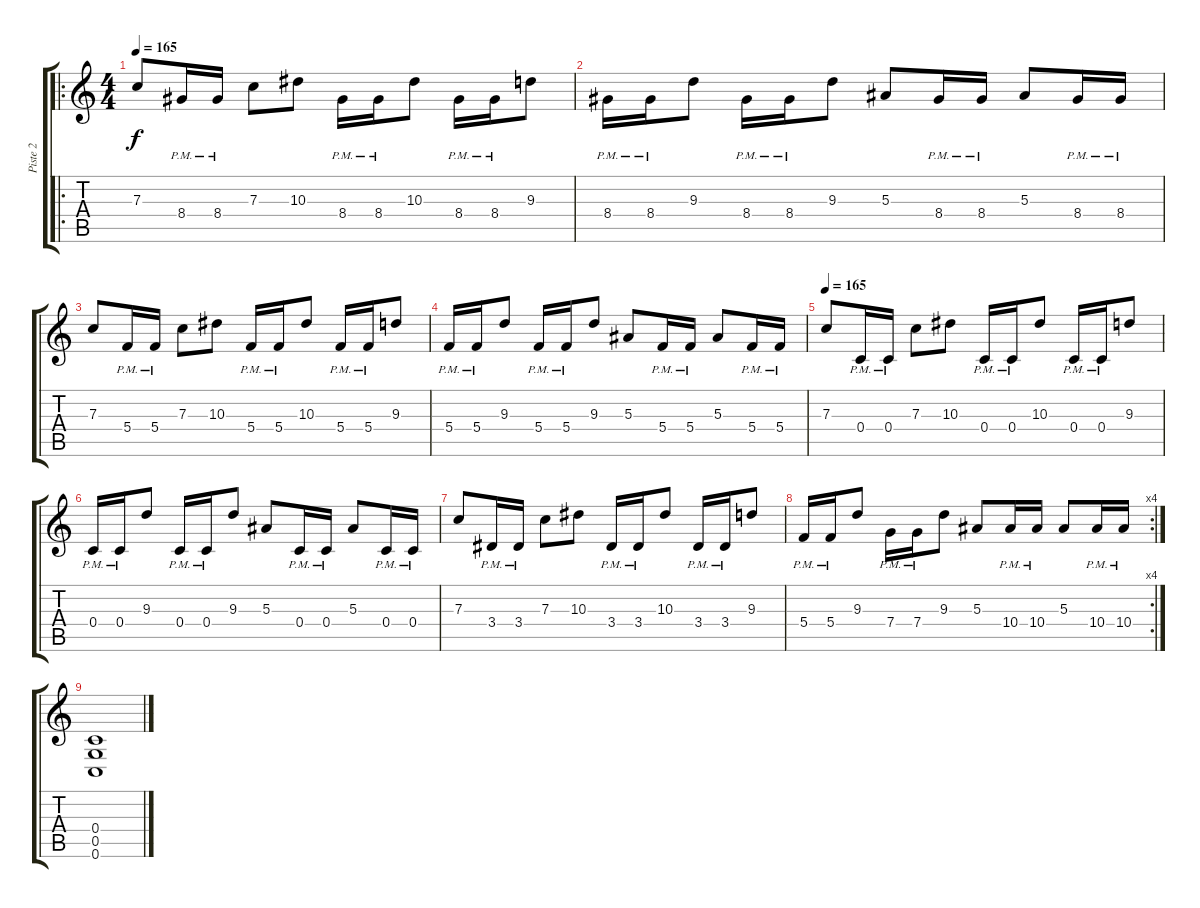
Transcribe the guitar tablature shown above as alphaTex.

\track ("Piste 2" "Piste 2") {instrument distortionguitar}
\staff {score tabs}
\tuning (D4 A3 F3 C3 G2 C2) {hide}
\ro
\ts (4 4)
\tempo 165
\clef g2
\ks c
7.3.8{dy f} 8.4{pm}.16 8.4{pm}.16 7.3.8 10.3.8 8.4{pm}.16 8.4{pm}.16 10.3.8 8.4{pm}.16 8.4{pm}.16 9.3.8 |
8.4{pm}.16 8.4{pm}.16 9.3.8 8.4{pm}.16 8.4{pm}.16 9.3.8 5.3.8 8.4{pm}.16 8.4{pm}.16 5.3.8 8.4{pm}.16 8.4{pm}.16 |
7.3.8{volume 16} 5.4{pm}.16 5.4{pm}.16 7.3.8 10.3.8 5.4{pm}.16 5.4{pm}.16 10.3.8 5.4{pm}.16 5.4{pm}.16 9.3.8 |
5.4{pm}.16 5.4{pm}.16 9.3.8 5.4{pm}.16 5.4{pm}.16 9.3.8 5.3.8 5.4{pm}.16 5.4{pm}.16 5.3.8 5.4{pm}.16 5.4{pm}.16 |
\tempo 165
7.3.8 0.4{pm}.16 0.4{pm}.16 7.3.8 10.3.8 0.4{pm}.16 0.4{pm}.16 10.3.8 0.4{pm}.16 0.4{pm}.16 9.3.8 |
0.4{pm}.16 0.4{pm}.16 9.3.8 0.4{pm}.16 0.4{pm}.16 9.3.8 5.3.8 0.4{pm}.16 0.4{pm}.16 5.3.8 0.4{pm}.16 0.4{pm}.16 |
7.3.8{volume 16} 3.4{pm}.16 3.4{pm}.16 7.3.8 10.3.8 3.4{pm}.16 3.4{pm}.16 10.3.8 3.4{pm}.16 3.4{pm}.16 9.3.8 |
\rc 4
5.4{pm}.16 5.4{pm}.16 9.3.8 7.4{pm}.16 7.4{pm}.16 9.3.8 5.3.8 10.4{pm}.16 10.4{pm}.16 5.3.8 10.4{pm}.16 10.4{pm}.16 |
(0.4 0.5 0.6).1
